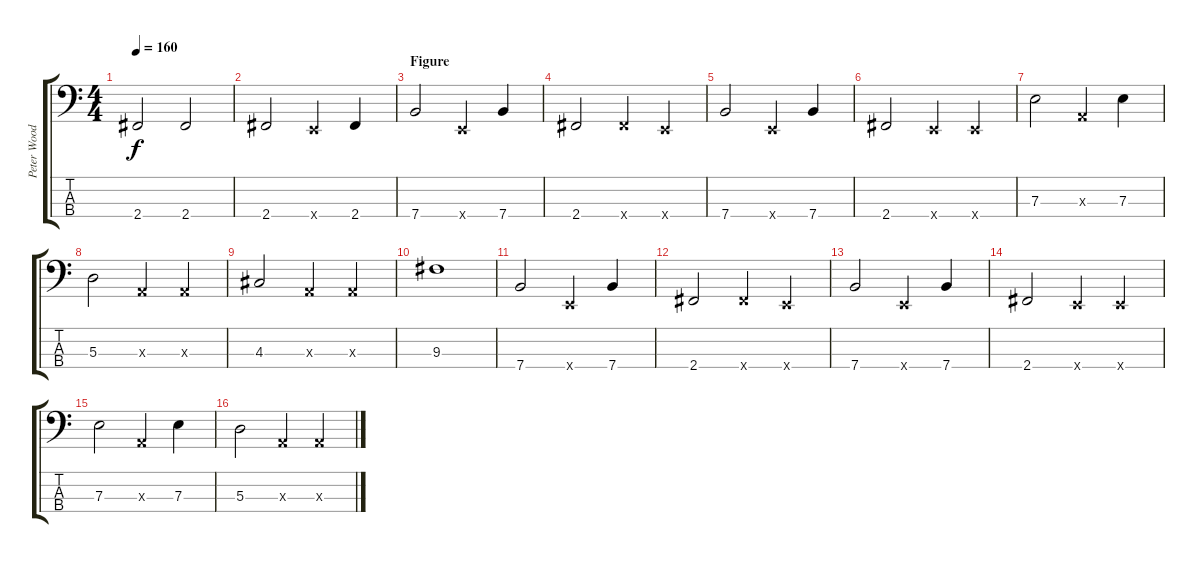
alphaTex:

\track ("Peter Woodrobe" "Peter Wood") {instrument electricbassfinger}
\staff {score tabs}
\tuning (G2 D2 A1 E1) {hide}
\ts (4 4)
\tempo 160
\clef f4
\ks c
2.4.2{dy f} 2.4.2 |
2.4.2 0.4{x}.4 2.4.4 |
\section ("" "Figure")
7.4.2 0.4{x}.4 7.4.4 |
2.4.2 2.4{x}.4 0.4{x}.4 |
7.4.2 0.4{x}.4 7.4.4 |
2.4.2 0.4{x}.4 0.4{x}.4 |
7.3.2 0.3{x}.4 7.3.4 |
5.3.2 0.3{x}.4 0.3{x}.4 |
4.3.2 0.3{x}.4 0.3{x}.4 |
9.3.1 |
7.4.2 0.4{x}.4 7.4.4 |
2.4.2 2.4{x}.4 0.4{x}.4 |
7.4.2 0.4{x}.4 7.4.4 |
2.4.2 0.4{x}.4 0.4{x}.4 |
7.3.2 0.3{x}.4 7.3.4 |
5.3.2 0.3{x}.4 0.3{x}.4
